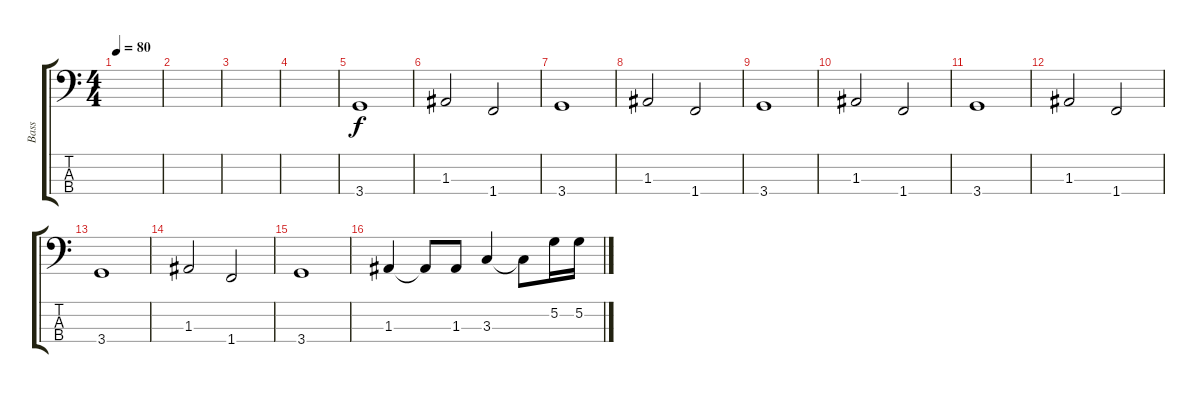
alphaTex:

\track ("Bass" "Bass") {instrument electricbassfinger}
\staff {score tabs}
\tuning (G2 D2 A1 E1) {hide}
\ts (4 4)
\tempo 80
\clef f4
\ks c
|
|
|
|
3.4.1 |
1.3.2 1.4.2 |
3.4.1 |
1.3.2 1.4.2 |
3.4.1 |
1.3.2 1.4.2 |
3.4.1 |
1.3.2 1.4.2 |
3.4.1 |
1.3.2 1.4.2 |
3.4.1 |
1.3.4 1.3{t}.8 1.3.8 3.3.4 3.3{t}.8 5.2.16 5.2.16
